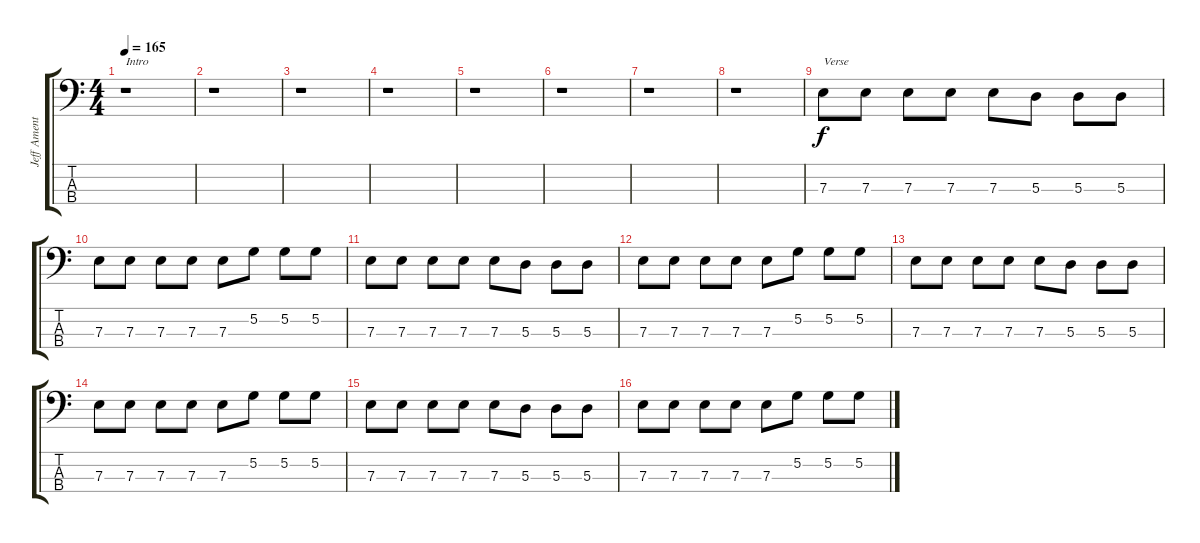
\track ("Jeff Ament" "Jeff Ament") {instrument electricbassfinger}
\staff {score tabs}
\tuning (G2 D2 A1 E1) {hide}
\ts (4 4)
\tempo 165
\clef f4
\ks c
r.1{txt "Intro" dy f instrument electricbassfinger} |
r.1 |
r.1 |
r.1 |
r.1 |
r.1 |
r.1 |
r.1 |
7.3.8{txt "Verse"} 7.3.8 7.3.8 7.3.8 7.3.8 5.3.8 5.3.8 5.3.8 |
7.3.8 7.3.8 7.3.8 7.3.8 7.3.8 5.2.8 5.2.8 5.2.8 |
7.3.8 7.3.8 7.3.8 7.3.8 7.3.8 5.3.8 5.3.8 5.3.8 |
7.3.8 7.3.8 7.3.8 7.3.8 7.3.8 5.2.8 5.2.8 5.2.8 |
7.3.8 7.3.8 7.3.8 7.3.8 7.3.8 5.3.8 5.3.8 5.3.8 |
7.3.8 7.3.8 7.3.8 7.3.8 7.3.8 5.2.8 5.2.8 5.2.8 |
7.3.8 7.3.8 7.3.8 7.3.8 7.3.8 5.3.8 5.3.8 5.3.8 |
7.3.8 7.3.8 7.3.8 7.3.8 7.3.8 5.2.8 5.2.8 5.2.8
